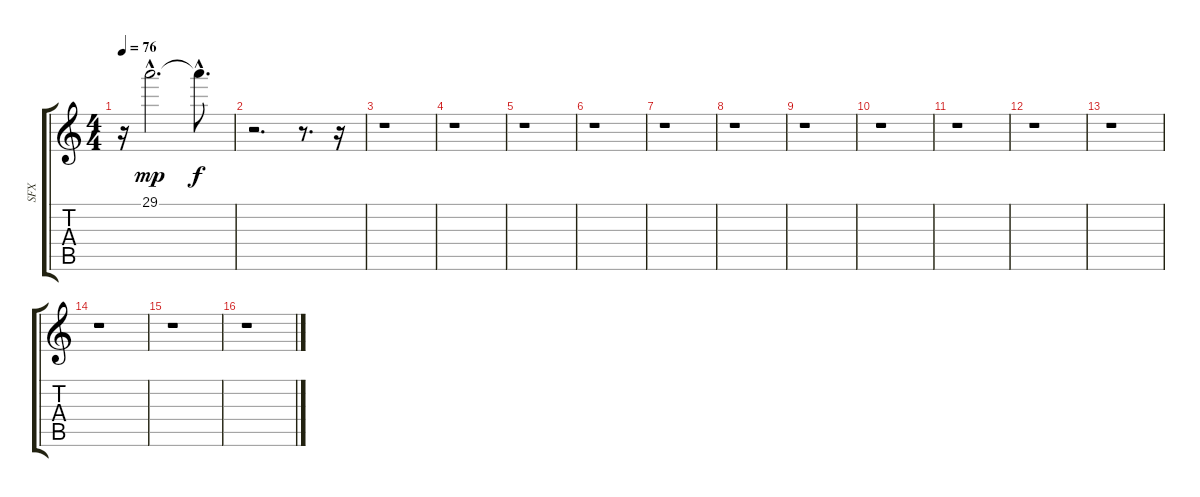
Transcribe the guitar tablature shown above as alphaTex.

\track ("SFX" "SFX") {instrument fx1rain}
\staff {score tabs}
\tuning (E4 B3 G3 D3 A2 E2) {hide}
\ts (4 4)
\tempo 76
\clef g2
\ks c
r.16{dy f} 29.1{hac}.2{d dy mp} 29.1{hac t}.8{d dy f} |
r.2{d} r.8{d} r.16 |
r.1 |
r.1 |
r.1 |
r.1 |
r.1 |
r.1 |
r.1 |
r.1 |
r.1 |
r.1 |
r.1 |
r.1 |
r.1 |
r.1
